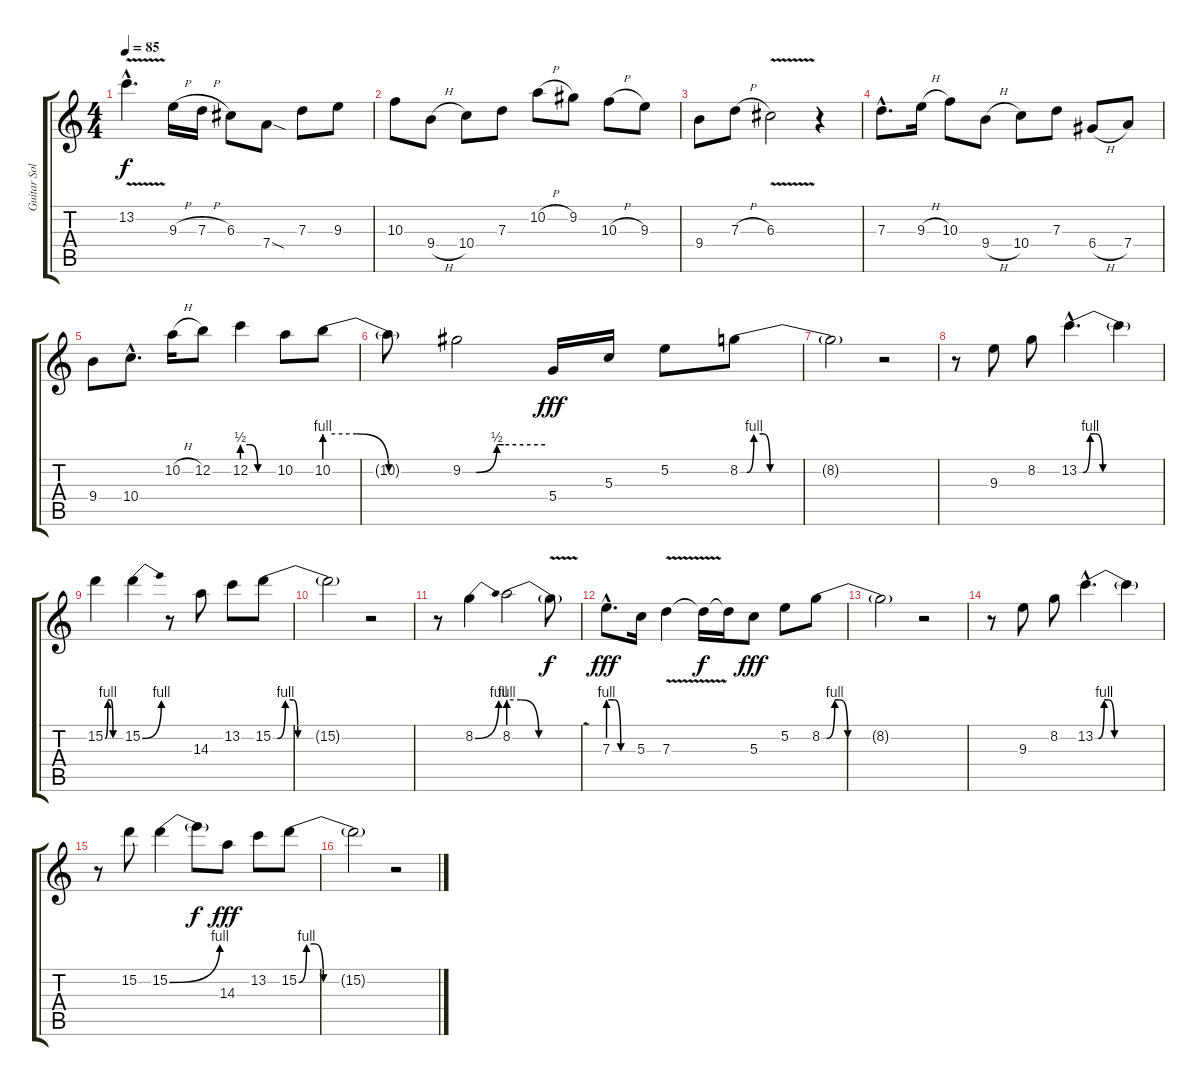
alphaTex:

\track ("Guitar Solo" "Guitar Sol") {instrument electricguitarjazz}
\staff {score tabs}
\tuning (E4 B3 G3 D3 A2 E2) {hide}
\ts (4 4)
\tempo 85
\clef g2
\ks c
13.2{v hac}.4{d dy f} 9.3{h}.16 7.3{h}.16 6.3.8 7.4{sod}.8 7.3.8 9.3.8 |
10.3.8 9.4{h}.8 10.4.8 7.3.8 10.2{h}.8 9.2.8 10.3{h}.8 9.3.8 |
9.4.8 7.3{h}.8 6.3{v}.2 r.4 |
7.3{hac}.8{d} 9.3{h}.16 10.3.8 9.4{h}.8 10.4.8 7.3.8 6.4{h}.8 7.4.8 |
9.4.8 10.4{hac}.8{d} 10.2{h}.16 12.2.8 12.2{be (custom 0 2 15 2 30 0 60 0)}.4 10.2.8 10.2{be (custom 0 4 15 4 30 0 60 0)}.8 |
10.2{t}.8 9.2{be (custom 0 0 10 0 25 2 30 2 60 2)}.2 5.4.16{dy fff instrument electricguitarjazz} 5.3.16 5.2.8 8.2{be (custom 0 0 3 0 6 4 10 4 13 0 15 0 30 0 60 0)}.8 |
8.2{t}.2 r.2 |
r.8 9.3.8 8.2.8 13.2{be (custom 0 0 3 0 8 4 12 4 17 0 20 0 60 0) hac}.4{d} 13.2{t}.4 |
15.2{be (custom 0 0 10 4 20 4 30 0 60 0)}.4 15.2{be (bend 0 0 60 4)}.4 r.8 14.3.8 13.2.8 15.2{be (custom 0 0 3 0 8 4 13 4 16 0 20 0 30 0 60 0)}.8 |
15.2{t}.2 r.2 |
r.8 8.2{be (bend 0 0 60 4)}.4 8.2{be (custom 0 4 10 4 25 0 30 0 60 0)}.2 8.2{v t}.8{dy f} |
7.3{be (custom 0 4 15 4 30 0 60 0) hac}.8{d dy fff} 5.3.16 7.3{v}.4 7.3{t}.16{dy f} 7.3{t}.16 5.3.8{dy fff} 5.2.8 8.2{be (custom 0 0 3 0 8 4 11 4 16 0 60 0)}.8 |
8.2{t}.2 r.2 |
r.8 9.3.8 8.2.8 13.2{be (custom 0 0 3 0 8 4 12 4 17 0 20 0 60 0) hac}.4{d} 13.2{t}.4 |
r.8 15.2.8 15.2{be (bend 0 0 60 4)}.4 15.2{t}.8{dy f} 14.3.8{dy fff} 13.2.8 15.2{be (custom 0 0 5 4 10 4 16 0 20 0 30 0 60 0)}.8 |
15.2{t}.2 r.2
